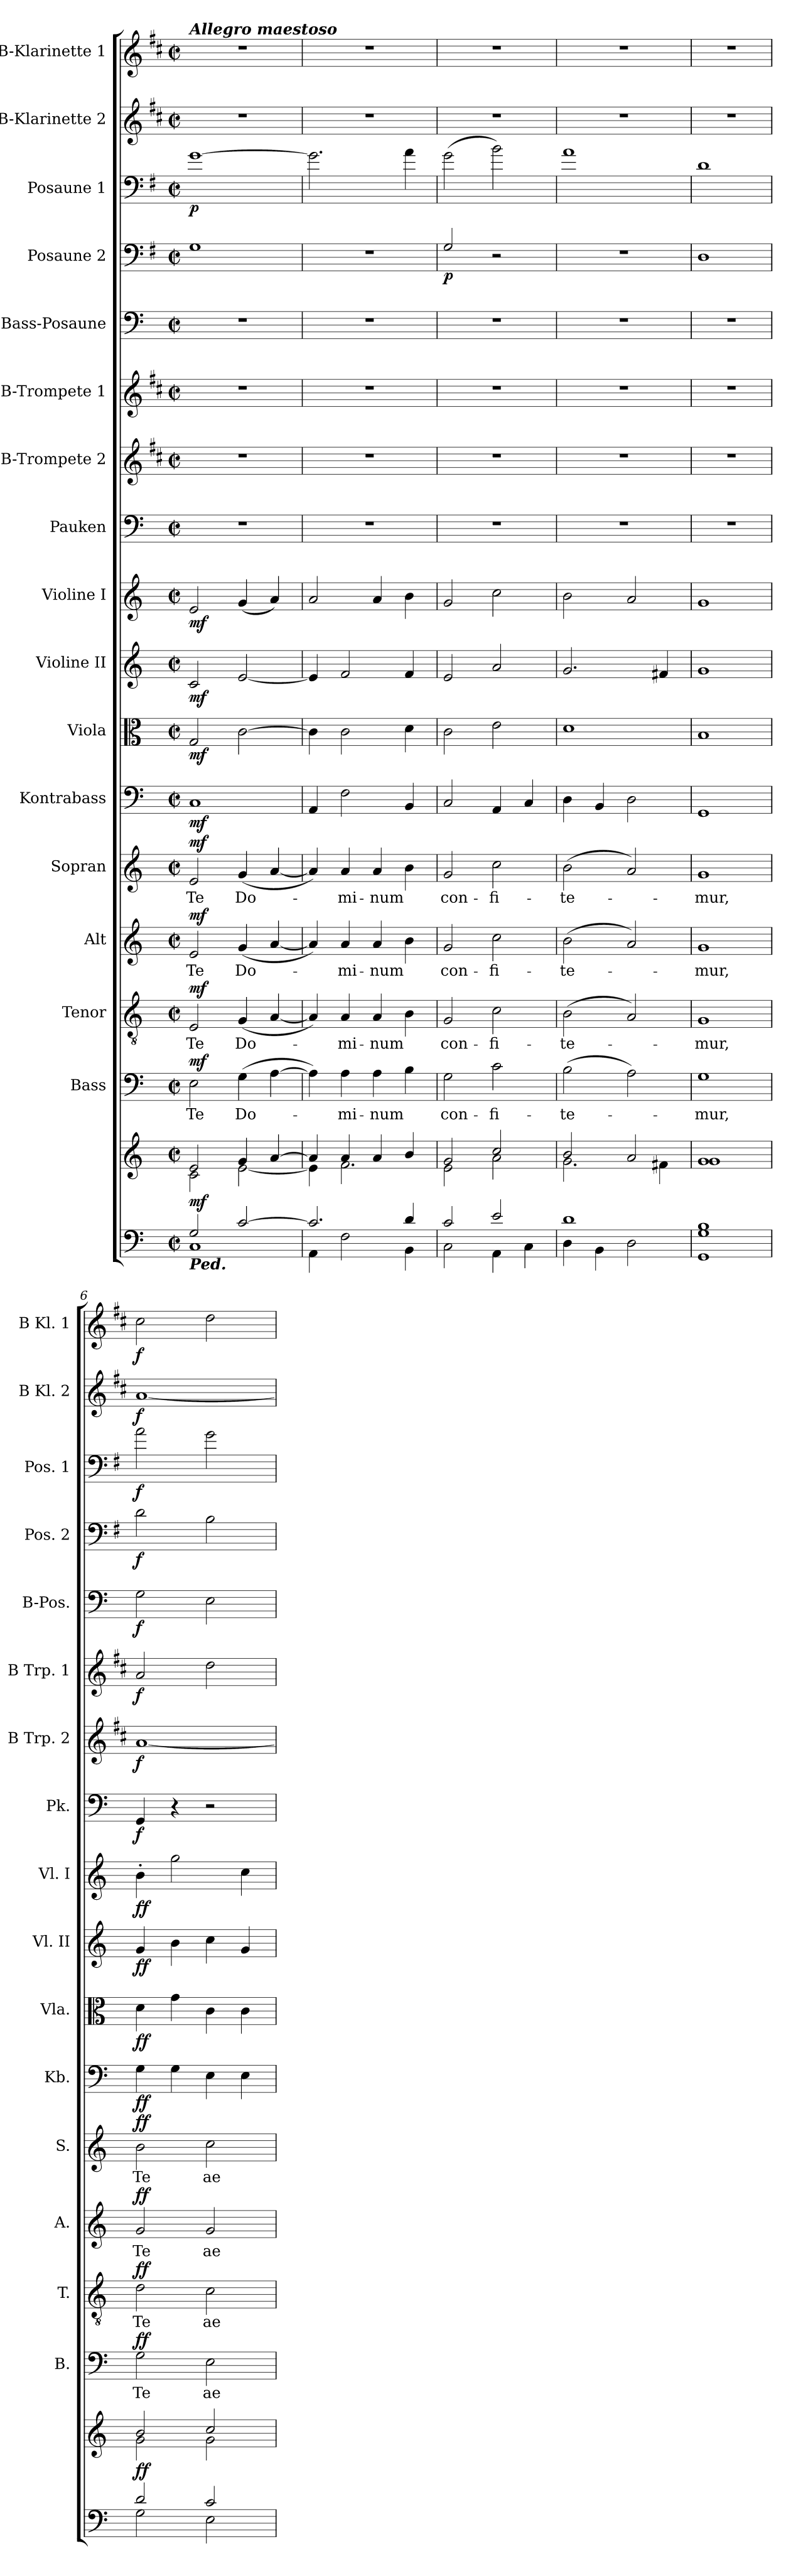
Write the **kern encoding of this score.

**kern	**kern	**dynam	**kern	**text	**dynam	**kern	**text	**dynam	**kern	**text	**dynam	**kern	**text	**dynam	**kern	**dynam	**kern	**dynam	**kern	**dynam	**kern	**dynam	**kern	**dynam	**kern	**dynam	**kern	**dynam	**kern	**dynam	**kern	**dynam	**kern	**dynam	**kern	**dynam	**kern	**dynam
*part17	*part17	*part17	*part16	*part16	*part16	*part15	*part15	*part15	*part14	*part14	*part14	*part13	*part13	*part13	*part12	*part12	*part11	*part11	*part10	*part10	*part9	*part9	*part8	*part8	*part7	*part7	*part6	*part6	*part5	*part5	*part4	*part4	*part3	*part3	*part2	*part2	*part1	*part1
*staff18	*staff17	*staff17/18	*staff16	*staff16	*staff16	*staff15	*staff15	*staff15	*staff14	*staff14	*staff14	*staff13	*staff13	*staff13	*staff12	*staff12	*staff11	*staff11	*staff10	*staff10	*staff9	*staff9	*staff8	*staff8	*staff7	*staff7	*staff6	*staff6	*staff5	*staff5	*staff4	*staff4	*staff3	*staff3	*staff2	*staff2	*staff1	*staff1
*	*	*	*I"Bass	*	*	*I"Tenor	*	*	*I"Alt	*	*	*I"Sopran	*	*	*I"Kontrabass	*	*I"Viola	*	*I"Violine II	*	*I"Violine I	*	*I"Pauken	*	*I"B-Trompete 2	*	*I"B-Trompete 1	*	*I"Bass-Posaune	*	*I"Posaune 2	*	*I"Posaune 1	*	*I"B-Klarinette 2	*	*I"B-Klarinette 1	*
*	*	*	*I'B.	*	*	*I'T.	*	*	*I'A.	*	*	*I'S.	*	*	*I'Kb.	*	*I'Vla.	*	*I'Vl. II	*	*I'Vl. I	*	*I'Pk.	*	*I'B Trp. 2	*	*I'B Trp. 1	*	*I'B-Pos.	*	*I'Pos. 2	*	*I'Pos. 1	*	*I'B Kl. 2	*	*I'B Kl. 1	*
*clefF4	*clefG2	*	*clefF4	*	*	*clefGv2	*	*	*clefG2	*	*	*clefG2	*	*	*clefF4	*	*clefC3	*	*clefG2	*	*clefG2	*	*clefF4	*	*clefG2	*	*clefG2	*	*clefF4	*	*clefF4	*	*clefF4	*	*clefG2	*	*clefG2	*
*	*	*	*	*	*	*	*	*	*	*	*	*	*	*	*ITrd7c12	*	*	*	*	*	*	*	*	*	*ITrd1c2	*	*ITrd1c2	*	*	*	*ITrd4c7	*	*ITrd4c7	*	*ITrd1c2	*	*ITrd1c2	*
*k[]	*k[]	*	*k[]	*	*	*k[]	*	*	*k[]	*	*	*k[]	*	*	*k[]	*	*k[]	*	*k[]	*	*k[]	*	*k[]	*	*k[]	*	*k[]	*	*k[]	*	*k[]	*	*k[]	*	*k[]	*	*k[]	*
*C:	*C:	*	*C:	*	*	*C:	*	*	*C:	*	*	*C:	*	*	*C:	*	*C:	*	*C:	*	*C:	*	*C:	*	*C:	*	*C:	*	*C:	*	*C:	*	*C:	*	*C:	*	*C:	*
*M2/2	*M2/2	*	*M2/2	*	*	*M2/2	*	*	*M2/2	*	*	*M2/2	*	*	*M2/2	*	*M2/2	*	*M2/2	*	*M2/2	*	*M2/2	*	*M2/2	*	*M2/2	*	*M2/2	*	*M2/2	*	*M2/2	*	*M2/2	*	*M2/2	*
*met(c|)	*met(c|)	*	*met(c|)	*	*	*met(c|)	*	*	*met(c|)	*	*	*met(c|)	*	*	*met(c|)	*	*met(c|)	*	*met(c|)	*	*met(c|)	*	*met(c|)	*	*met(c|)	*	*met(c|)	*	*met(c|)	*	*met(c|)	*	*met(c|)	*	*met(c|)	*	*met(c|)	*
=1	=1	=1	=1	=1	=1	=1	=1	=1	=1	=1	=1	=1	=1	=1	=1	=1	=1	=1	=1	=1	=1	=1	=1	=1	=1	=1	=1	=1	=1	=1	=1	=1	=1	=1	=1	=1	=1	=1
*^	*^	*	*	*	*	*	*	*	*	*	*	*	*	*	*	*	*	*	*	*	*	*	*	*	*	*	*	*	*	*	*	*	*	*	*	*	*	*
!	!	!	!	!	!	!	!	!	!	!	!	!	!	!	!	!	!	!	!	!	!	!	!	!	!	!	!	!	!	!	!	!	!	!	!	!	!	!	!LO:TX:a:Bi:t=Allegro maestoso	!
!LO:TX:b:Bi:t=Ped.	!	!	!	!	!	!	!	!	!	!	!	!	!	!	!	!	!	!	!	!	!	!	!	!	!	!	!	!	!	!	!	!	!	!	!	!	!	!	!	!
!	!	!	!	!LO:DY:b	!	!LO:LY:b	!LO:DY:a	!	!LO:LY:b	!LO:DY:a	!	!LO:LY:b	!LO:DY:a	!	!LO:LY:b	!LO:DY:a	!	!LO:DY:b	!	!LO:DY:b	!	!LO:DY:b	!	!LO:DY:b	!	!	!	!	!	!	!	!	!	!	!	!LO:DY:b	!	!	!	!
2G/	1C	2e/	2c\	mf	2E\	Te	mf	2E/	Te	mf	2e/	Te	mf	2e/	Te	mf	1CC	mf	2G/	mf	2c/	mf	2e/	mf	1r	.	1r	.	1r	.	1r	.	1C	.	[1c	p	1r	.	1r	.
!	!	!	!	!	!	!LO:LY:b	!	!	!LO:LY:b	!	!	!LO:LY:b	!	!	!LO:LY:b	!	!	!	!	!	!	!	!	!	!	!	!	!	!	!	!	!	!	!	!	!	!	!	!	!
[>2c/	.	4g/	[<2e\	.	(>4G\	Do-	.	(<4G/	Do-	.	(<4g/	Do-	.	(<4g/	Do-	.	.	.	[2c\	.	[2e/	.	(<4g/	.	.	.	.	.	.	.	.	.	.	.	.	.	.	.	.	.
.	.	[>4a/	.	.	[4A\	.	.	[4A/	.	.	[4a/	.	.	[4a/	.	.	.	.	.	.	.	.	4a/)	.	.	.	.	.	.	.	.	.	.	.	.	.	.	.	.	.
=2	=2	=2	=2	=2	=2	=2	=2	=2	=2	=2	=2	=2	=2	=2	=2	=2	=2	=2	=2	=2	=2	=2	=2	=2	=2	=2	=2	=2	=2	=2	=2	=2	=2	=2	=2	=2	=2	=2	=2	=2
2.c/]	4AA\	4a/]	4e\]	.	4A\])	.	.	4A/])	.	.	4a/])	.	.	4a/])	.	.	4AAA/	.	4c\]	.	4e/]	.	2a/	.	1r	.	1r	.	1r	.	1r	.	1r	.	2.c\]	.	1r	.	1r	.
!	!	!	!	!	!	!LO:LY:b	!	!	!LO:LY:b	!	!	!LO:LY:b	!	!	!LO:LY:b	!	!	!	!	!	!	!	!	!	!	!	!	!	!	!	!	!	!	!	!	!	!	!	!	!
.	2F\	4a/	2.f\	.	4A\	-mi-	.	4A/	-mi-	.	4a/	-mi-	.	4a/	-mi-	.	2FF\	.	2c\	.	2f/	.	.	.	.	.	.	.	.	.	.	.	.	.	.	.	.	.	.	.
!	!	!	!	!	!	!LO:LY:b	!	!	!LO:LY:b	!	!	!LO:LY:b	!	!	!LO:LY:b	!	!	!	!	!	!	!	!	!	!	!	!	!	!	!	!	!	!	!	!	!	!	!	!	!
.	.	4a/	.	.	4A\	-num	.	4A/	-num	.	4a/	-num	.	4a/	-num	.	.	.	.	.	.	.	4a/	.	.	.	.	.	.	.	.	.	.	.	.	.	.	.	.	.
4d/	4BB\	4b/	.	.	4B\	.	.	4B\	.	.	4b\	.	.	4b\	.	.	4BBB/	.	4d\	.	4f/	.	4b\	.	.	.	.	.	.	.	.	.	.	.	4d\	.	.	.	.	.
=3	=3	=3	=3	=3	=3	=3	=3	=3	=3	=3	=3	=3	=3	=3	=3	=3	=3	=3	=3	=3	=3	=3	=3	=3	=3	=3	=3	=3	=3	=3	=3	=3	=3	=3	=3	=3	=3	=3	=3	=3
!	!	!	!	!	!	!LO:LY:b	!	!	!LO:LY:b	!	!	!LO:LY:b	!	!	!LO:LY:b	!	!	!	!	!	!	!	!	!	!	!	!	!	!	!	!	!	!	!LO:DY:b	!	!	!	!	!	!
2c/	2C\	2g/	2e\	.	2G\	con-	.	2G/	con-	.	2g/	con-	.	2g/	con-	.	2CC/	.	2c\	.	2e/	.	2g/	.	1r	.	1r	.	1r	.	1r	.	2C/	p	(>2c\	.	1r	.	1r	.
!	!	!	!	!	!	!LO:LY:b	!	!	!LO:LY:b	!	!	!LO:LY:b	!	!	!LO:LY:b	!	!	!	!	!	!	!	!	!	!	!	!	!	!	!	!	!	!	!	!	!	!	!	!	!
2e/	4AA\	2cc/	2a\	.	2c\	-fi-	.	2c\	-fi-	.	2cc\	-fi-	.	2cc\	-fi-	.	4AAA/	.	2e\	.	2a/	.	2cc\	.	.	.	.	.	.	.	.	.	2r	.	2e\)	.	.	.	.	.
.	4C\	.	.	.	.	.	.	.	.	.	.	.	.	.	.	.	4CC/	.	.	.	.	.	.	.	.	.	.	.	.	.	.	.	.	.	.	.	.	.	.	.
=4	=4	=4	=4	=4	=4	=4	=4	=4	=4	=4	=4	=4	=4	=4	=4	=4	=4	=4	=4	=4	=4	=4	=4	=4	=4	=4	=4	=4	=4	=4	=4	=4	=4	=4	=4	=4	=4	=4	=4	=4
!	!	!	!	!	!	!LO:LY:b	!	!	!LO:LY:b	!	!	!LO:LY:b	!	!	!LO:LY:b	!	!	!	!	!	!	!	!	!	!	!	!	!	!	!	!	!	!	!	!	!	!	!	!	!
1d	4D\	2b/	2.g\	.	(>2B\	-te-	.	(>2B\	-te-	.	(>2b\	-te-	.	(>2b\	-te-	.	4DD\	.	1d	.	2.g/	.	2b\	.	1r	.	1r	.	1r	.	1r	.	1r	.	1d	.	1r	.	1r	.
.	4BB\	.	.	.	.	.	.	.	.	.	.	.	.	.	.	.	4BBB/	.	.	.	.	.	.	.	.	.	.	.	.	.	.	.	.	.	.	.	.	.	.	.
.	2D\	2a/	.	.	2A\)	.	.	2A/)	.	.	2a/)	.	.	2a/)	.	.	2DD\	.	.	.	.	.	2a/	.	.	.	.	.	.	.	.	.	.	.	.	.	.	.	.	.
.	.	.	4f#X\	.	.	.	.	.	.	.	.	.	.	.	.	.	.	.	.	.	4f#X/	.	.	.	.	.	.	.	.	.	.	.	.	.	.	.	.	.	.	.
=5	=5	=5	=5	=5	=5	=5	=5	=5	=5	=5	=5	=5	=5	=5	=5	=5	=5	=5	=5	=5	=5	=5	=5	=5	=5	=5	=5	=5	=5	=5	=5	=5	=5	=5	=5	=5	=5	=5	=5	=5
!	!	!	!	!	!	!LO:LY:b	!	!	!LO:LY:b	!	!	!LO:LY:b	!	!	!LO:LY:b	!	!	!	!	!	!	!	!	!	!	!	!	!	!	!	!	!	!	!	!	!	!	!	!	!
1G 1B	1GG	1g	1g	.	1G	-mur,	.	1G	-mur,	.	1g	-mur,	.	1g	-mur,	.	1GGG	.	1B	.	1g	.	1g	.	1r	.	1r	.	1r	.	1r	.	1GG	.	1G	.	1r	.	1r	.
=6	=6	=6	=6	=6	=6	=6	=6	=6	=6	=6	=6	=6	=6	=6	=6	=6	=6	=6	=6	=6	=6	=6	=6	=6	=6	=6	=6	=6	=6	=6	=6	=6	=6	=6	=6	=6	=6	=6	=6	=6
!	!	!	!	!LO:DY:b	!	!LO:LY:b	!LO:DY:a	!	!LO:LY:b	!LO:DY:a	!	!LO:LY:b	!LO:DY:a	!	!LO:LY:b	!LO:DY:a	!	!LO:DY:b	!	!LO:DY:b	!	!LO:DY:b	!	!LO:DY:b	!	!LO:DY:b	!	!LO:DY:b	!	!LO:DY:b	!	!LO:DY:b	!	!LO:DY:b	!	!LO:DY:b	!	!LO:DY:b	!	!LO:DY:b
2d/	2G\	2b/	2g\	ff	2G\	Te	ff	2d\	Te	ff	2g/	Te	ff	2b\	Te	ff	4GG\	ff	4d\	ff	4g/	ff	4b'>\	ff	4GG/	f	[1g	f	2g/	f	2G\	f	2G\	f	2d\	f	[1g	f	2b\	f
.	.	.	.	.	.	.	.	.	.	.	.	.	.	.	.	.	4GG\	.	4g\	.	4b\	.	2gg\	.	4r	.	.	.	.	.	.	.	.	.	.	.	.	.	.	.
!	!	!	!	!	!	!LO:LY:b	!	!	!LO:LY:b	!	!	!LO:LY:b	!	!	!LO:LY:b	!	!	!	!	!	!	!	!	!	!	!	!	!	!	!	!	!	!	!	!	!	!	!	!	!
2c/	2E\	2cc/	2g\	.	2E\	ae-	.	2c\	ae-	.	2g/	ae-	.	2cc\	ae-	.	4EE\	.	4c\	.	4cc\	.	.	.	2r	.	.	.	2cc\	.	2E\	.	2E\	.	2c\	.	.	.	2cc\	.
.	.	.	.	.	.	.	.	.	.	.	.	.	.	.	.	.	4EE\	.	4c\	.	4g/	.	4cc\	.	.	.	.	.	.	.	.	.	.	.	.	.	.	.	.	.
*v	*v	*	*	*	*	*	*	*	*	*	*	*	*	*	*	*	*	*	*	*	*	*	*	*	*	*	*	*	*	*	*	*	*	*	*	*	*	*	*	*
*	*v	*v	*	*	*	*	*	*	*	*	*	*	*	*	*	*	*	*	*	*	*	*	*	*	*	*	*	*	*	*	*	*	*	*	*	*	*	*	*
=	=	=	=	=	=	=	=	=	=	=	=	=	=	=	=	=	=	=	=	=	=	=	=	=	=	=	=	=	=	=	=	=	=	=	=	=	=	=
*-	*-	*-	*-	*-	*-	*-	*-	*-	*-	*-	*-	*-	*-	*-	*-	*-	*-	*-	*-	*-	*-	*-	*-	*-	*-	*-	*-	*-	*-	*-	*-	*-	*-	*-	*-	*-	*-	*-
